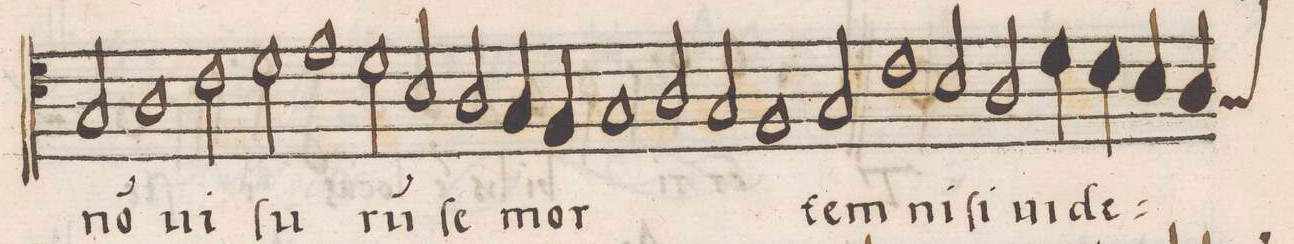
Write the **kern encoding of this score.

**kern	**text
*I"ALTVS	*
*clefC4	*
*k[]	*
*met(C)	*
*M2/1	*
2G/	no(n)
=16-	=16-
1A	ui-
2c\	.
2d\	-ſu-
=17-	=17-
1e	.
2d\	-ru(m)
2B/	ſe
=18-	=18-
2A/	.
4G/	mor-
4F/	.
1G	.
=19-	=19-
2A/	.
2G/	.
1F	.
=20-	=20-
2G/	-tem
1c	ni-
2B/	-ſi
=21-	=21-
2A/	ui-
4d\	-de-
4c\	.
4B/	.
*custos:G	*
4A/	.
*-	*-
